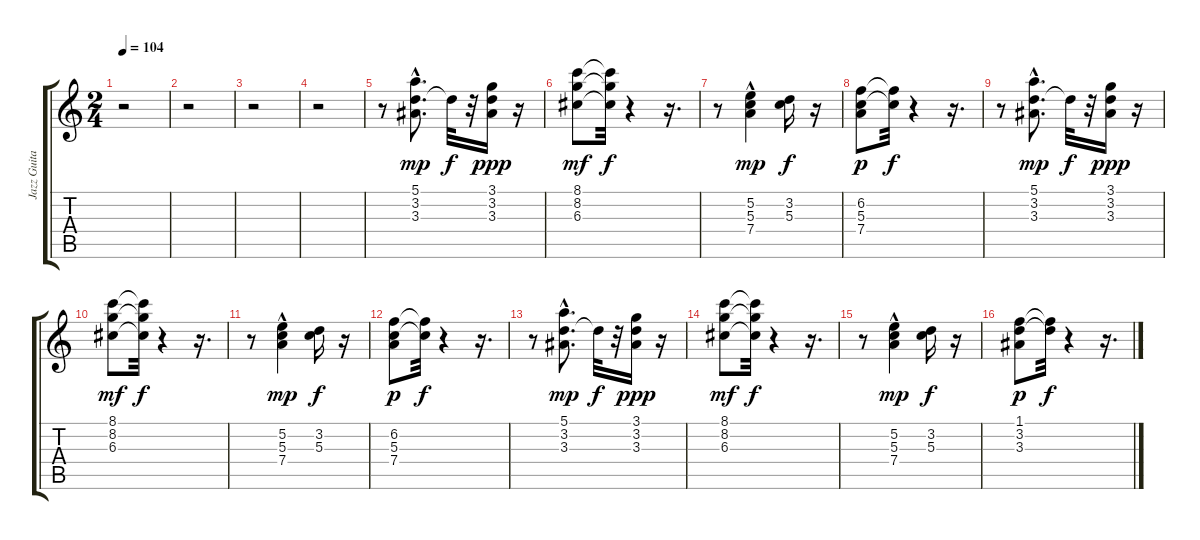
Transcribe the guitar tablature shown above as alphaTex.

\track ("Jazz Guitar Gibson" "Jazz Guita") {instrument electricguitarjazz}
\staff {score tabs}
\tuning (E4 B3 G3 D3 A2 E2) {hide}
\ts (2 4)
\tempo 104
\clef g2
\ks c
r.2{dy mp instrument electricguitarjazz} |
r.2 |
r.2 |
r.2 |
r.8 (5.1{hac} 3.2{hac} 3.3{hac}).8{d} 3.2{t}.32{dy f} r.32 (3.1 3.2 3.3).16{dy ppp} r.16 |
(8.1 8.2 6.3).8{dy mf} (8.1{t} 8.2{t} 6.3{t}).32{dy f} r.4 r.16{d} |
r.8 (5.2 5.3{hac} 7.4{hac}).4{dy mp} (3.2 5.3).16{dy f} r.16 |
(6.2 5.3 7.4).8{dy p} (6.2{t} 5.3{t}).32{dy f} r.4 r.16{d} |
r.8 (5.1{hac} 3.2{hac} 3.3{hac}).8{d dy mp} 3.2{t}.32{dy f} r.32 (3.1 3.2 3.3).16{dy ppp} r.16 |
(8.1 8.2 6.3).8{dy mf} (8.1{t} 8.2{t} 6.3{t}).32{dy f} r.4 r.16{d} |
r.8 (5.2 5.3{hac} 7.4{hac}).4{dy mp} (3.2 5.3).16{dy f} r.16 |
(6.2 5.3 7.4).8{dy p} (6.2{t} 5.3{t}).32{dy f} r.4 r.16{d} |
r.8 (5.1{hac} 3.2{hac} 3.3{hac}).8{d dy mp} 3.2{t}.32{dy f} r.32 (3.1 3.2 3.3).16{dy ppp} r.16 |
(8.1 8.2 6.3).8{dy mf} (8.1{t} 8.2{t} 6.3{t}).32{dy f} r.4 r.16{d} |
r.8 (5.2 5.3{hac} 7.4{hac}).4{dy mp} (3.2 5.3).16{dy f} r.16 |
(1.1 3.2 3.3).8{dy p} (1.1{t} 3.2{t}).32{dy f} r.4 r.16{d}
